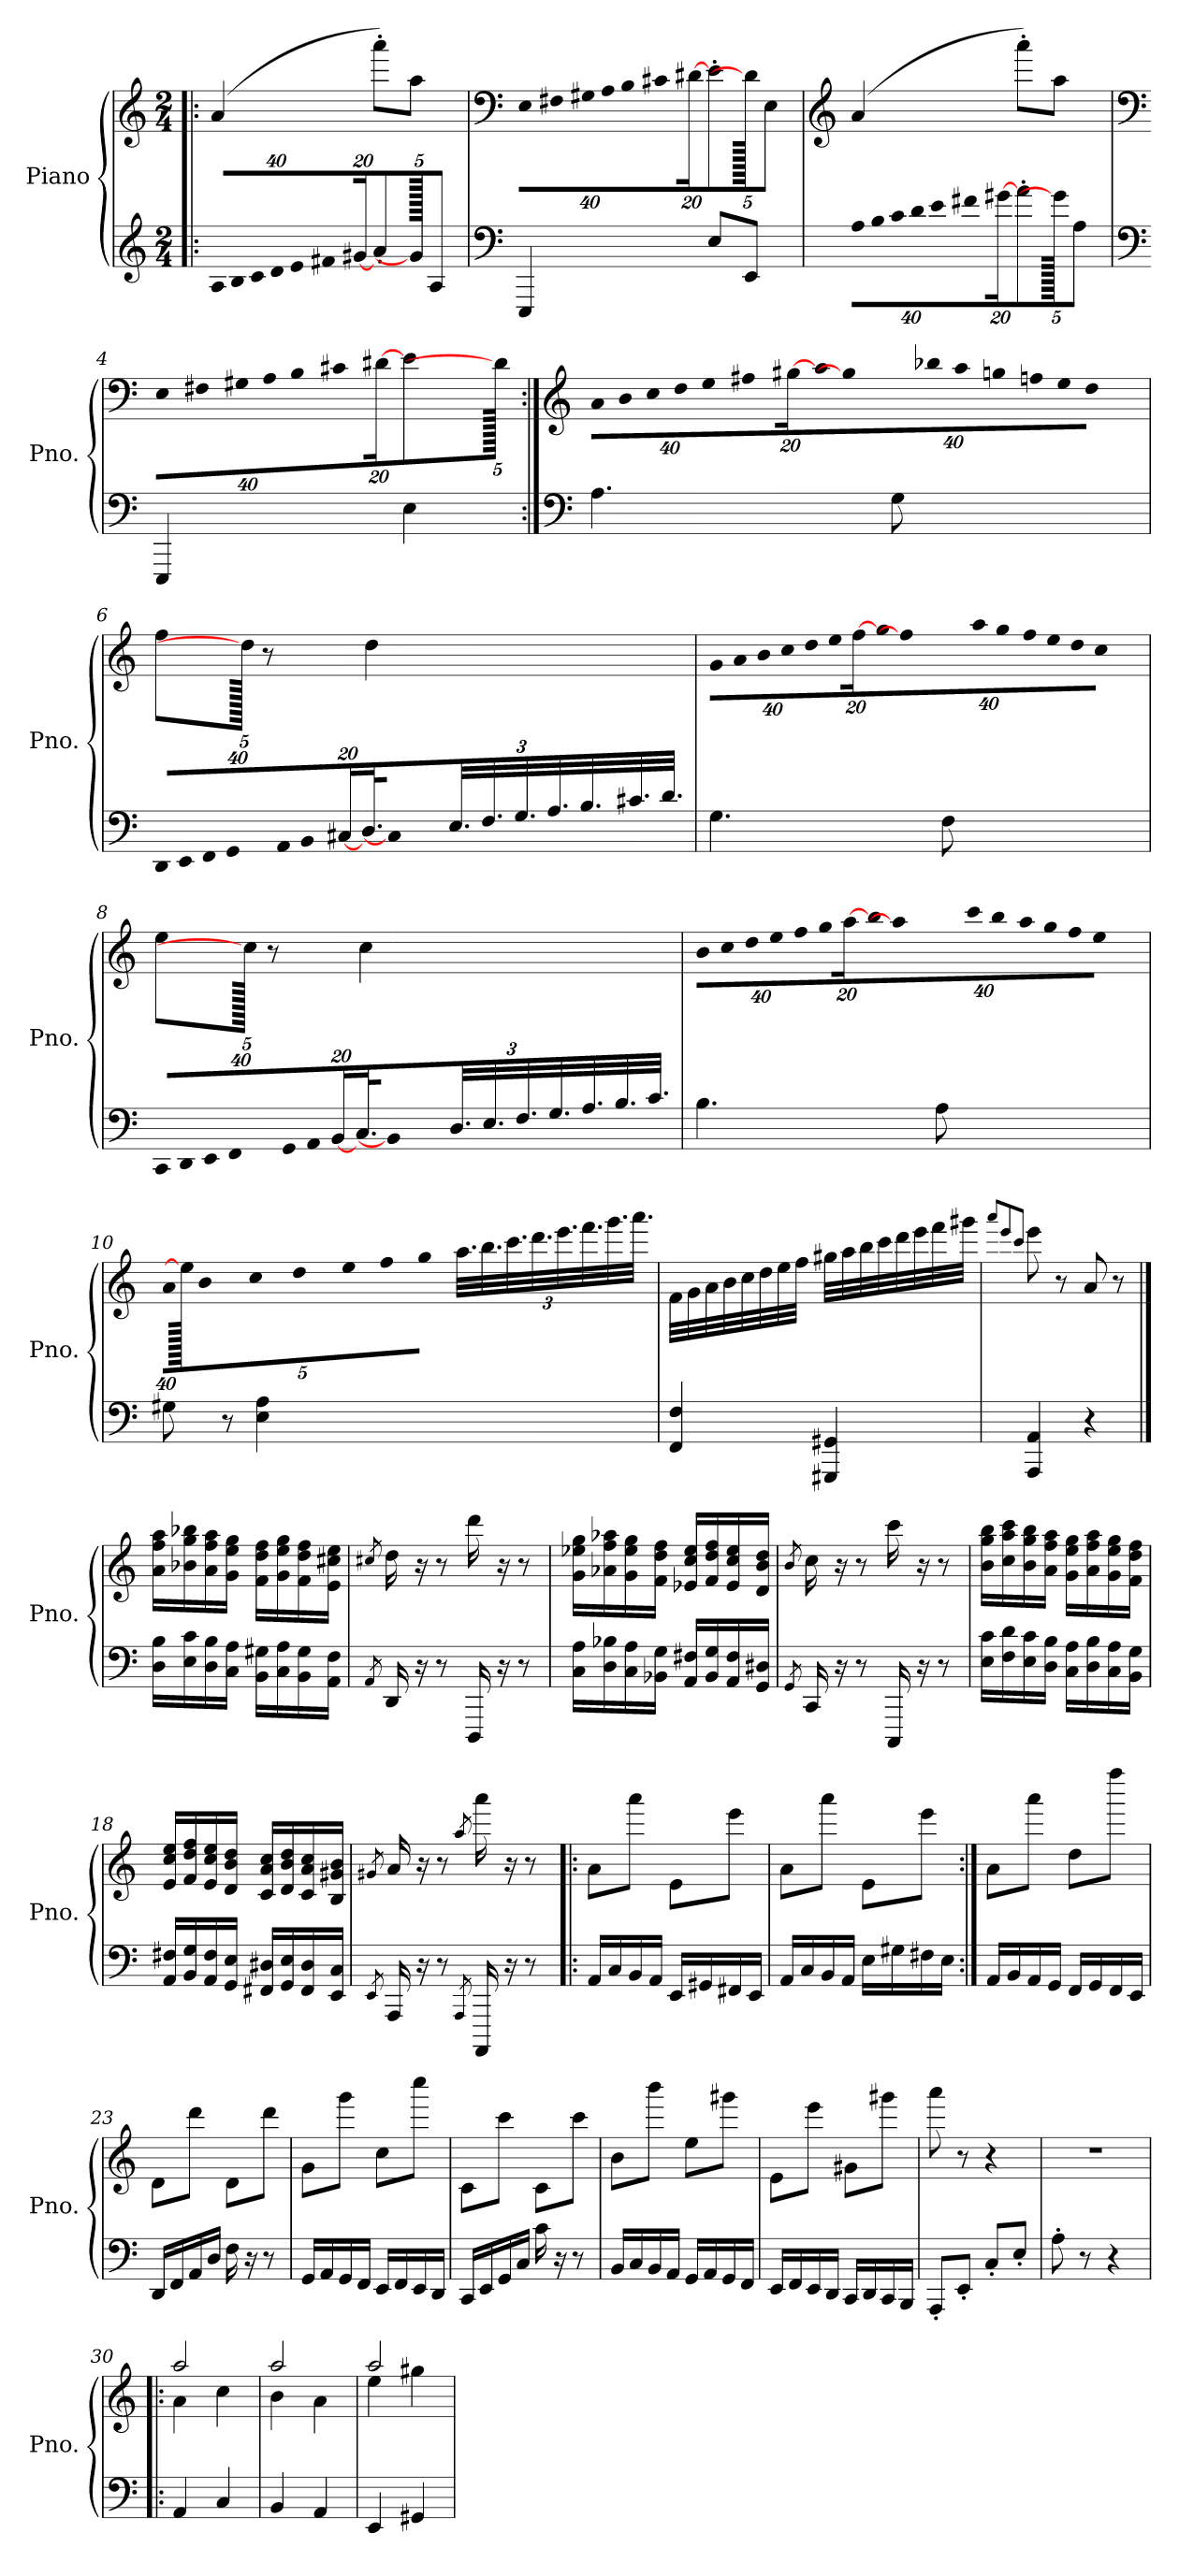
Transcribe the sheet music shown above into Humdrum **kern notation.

**kern	**kern
*part1	*part1
*staff2	*staff1
*I"Piano	*
*I'Pno.	*
*clefG2	*clefG2
*k[]	*k[]
*M2/4	*M2/4
*MM150	*MM150
*Xbrackettup	*
=1!|:	=1!|:
!LO:N:vis=16	!
640%23A/LL	(4a/
!LO:N:vis=16	!
640%23B/	.
!LO:N:vis=16	!
640%23c/	.
!LO:N:vis=16	!
640%23d/	.
!LO:N:vis=16	!
640%23e/	.
!LO:N:vis=16	!
640%23f#X/	.
[320%11g#X/JJ	.
8a'/L	8aaa'\L)
640g#/JJ]	8aa\J
8A/J	.
.	640ryy
=2	=2
*clefF4	*clefF4
*	*Xbrackettup
!	!LO:N:vis=16
4EEE/	640%23E\LL
!	!LO:N:vis=16
.	640%23F#X\
!	!LO:N:vis=16
.	640%23G#X\
!	!LO:N:vis=16
.	640%23A\
!	!LO:N:vis=16
.	640%23B\
!	!LO:N:vis=16
.	640%23c#X\
.	[320%11d#X\JJ
8E/L	8e'\L
8EE/J	640d#\JJ]
.	8E\J
640ryy	.
=3	=3
*	*clefG2
!LO:N:vis=16	!
640%23A\LL	(4a/
!LO:N:vis=16	!
640%23B\	.
!LO:N:vis=16	!
640%23c\	.
!LO:N:vis=16	!
640%23d\	.
!LO:N:vis=16	!
640%23e\	.
!LO:N:vis=16	!
640%23f#X\	.
[320%11g#X\JJ	.
8a'\L	8aaa'\L)
640g#\JJ]	8aa\J
8A\J	.
.	640ryy
!!LO:LB:g=z
=4	=4
*clefF4	*clefF4
!	!LO:N:vis=16
4EEE/	640%23E\LL
!	!LO:N:vis=16
.	640%23F#X\
!	!LO:N:vis=16
.	640%23G#X\
!	!LO:N:vis=16
.	640%23A\
!	!LO:N:vis=16
.	640%23B\
!	!LO:N:vis=16
.	640%23c#X\
.	[320%11d#X\JJ
4E\	4e\
640ryy	640d#\JJ]
=5:|!	=5:|!
*clefF4	*clefG2
!	!LO:N:vis=16
4.A\	640%23a\LL
!	!LO:N:vis=16
.	640%23b\
!	!LO:N:vis=16
.	640%23cc\
!	!LO:N:vis=16
.	640%23dd\
!	!LO:N:vis=16
.	640%23ee\
!	!LO:N:vis=16
.	640%23ff#X\
.	[320%11gg#X\JJ
!	!LO:N:vis=16
.	640%23aa\LL
.	640gg#\JJ]
!	!LO:N:vis=16
.	640%23bb-X\
!	!LO:N:vis=16
.	640%23aa\
!	!LO:N:vis=16
.	640%23ggn\
8G\	.
!	!LO:N:vis=16
.	640%23ffn\
!	!LO:N:vis=16
.	640%23ee\
.	[320%11dd\JJ
640ryy	.
!!LO:LB:g=z
=6	=6
!LO:N:vis=16	!
640%23DD/LL	8ff\
!LO:N:vis=16	!
640%23EE/	.
!LO:N:vis=16	!
640%23FF/	.
!LO:N:vis=16	!
640%23GG/	.
.	640dd\JJ]
.	8r
!LO:N:vis=16	!
640%23AA/	.
!LO:N:vis=16	!
640%23BB/	.
[320%11C#X/JJ	.
48.D\LLL	.
.	4dd\
640C#/JJ]	.
48.E\	.
48.F\	.
48.G\	.
48.A\	.
48.B\	.
48.c#X\	.
48.d\JJJ	.
=7	=7
!	!LO:N:vis=16
4.G\	640%23g\LL
!	!LO:N:vis=16
.	640%23a\
!	!LO:N:vis=16
.	640%23b\
!	!LO:N:vis=16
.	640%23cc\
!	!LO:N:vis=16
.	640%23dd\
!	!LO:N:vis=16
.	640%23ee\
.	[320%11ff\JJ
!	!LO:N:vis=16
.	640%23gg\LL
.	640ff\JJ]
!	!LO:N:vis=16
.	640%23aa\
!	!LO:N:vis=16
.	640%23gg\
!	!LO:N:vis=16
.	640%23ff\
8F\	.
!	!LO:N:vis=16
.	640%23ee\
!	!LO:N:vis=16
.	640%23dd\
.	[320%11cc\JJ
640ryy	.
=8	=8
!LO:N:vis=16	!
640%23CC/LL	8ee\
!LO:N:vis=16	!
640%23DD/	.
!LO:N:vis=16	!
640%23EE/	.
!LO:N:vis=16	!
640%23FF/	.
.	640cc\JJ]
.	8r
!LO:N:vis=16	!
640%23GG/	.
!LO:N:vis=16	!
640%23AA/	.
[320%11BB/JJ	.
48.C\LLL	.
.	4cc\
640BB/JJ]	.
48.D\	.
48.E\	.
48.F\	.
48.G\	.
48.A\	.
48.B\	.
48.c\JJJ	.
!!LO:LB:g=z
=9	=9
!	!LO:N:vis=16
4.B\	640%23b\LL
!	!LO:N:vis=16
.	640%23cc\
!	!LO:N:vis=16
.	640%23dd\
!	!LO:N:vis=16
.	640%23ee\
!	!LO:N:vis=16
.	640%23ff\
!	!LO:N:vis=16
.	640%23gg\
.	[320%11aa\JJ
!	!LO:N:vis=16
.	640%23bb\LL
.	640aa\JJ]
!	!LO:N:vis=16
.	640%23ccc\
!	!LO:N:vis=16
.	640%23bb\
!	!LO:N:vis=16
.	640%23aa\
8A\	.
!	!LO:N:vis=16
.	640%23gg\
!	!LO:N:vis=16
.	640%23ff\
.	[320%11ee\JJ
640ryy	.
=10	=10
!	!LO:N:vis=16
8G#X\	640%23a\LL
.	640ee\JJ]
!	!LO:N:vis=16
.	640%23b\
!	!LO:N:vis=16
.	640%23cc\
!	!LO:N:vis=16
.	640%23dd\
8r	.
!	!LO:N:vis=16
.	640%23ee\
!	!LO:N:vis=16
.	640%23ff\
!	!LO:N:vis=16
.	640%23gg\JJ
4E\ 4A\	.
.	48.aa\LLL
.	48.bb\
.	48.ccc\
.	48.ddd\
.	48.eee\
.	48.fff\
.	48.ggg\
.	48.aaa\JJJ
320ryy	.
!!LO:LB:g=z
=11	=11
4FF/ 4F/	32f\LLL
.	32g\
.	32a\
.	32b\
.	32cc\
.	32dd\
.	32ee\
.	32ff\JJJ
4GGG#X/ 4GG#X/	32gg#X\LLL
.	32aa\
.	32bb\
.	32ccc\
.	32ddd\
.	32eee\
.	32fff\
.	32ggg#X\JJJ
=12	=12
.	8qaaa/L
.	8qeee/
.	8qccc/J
4AAA/ 4AA/	8eee\
.	8r
4r	8a/
.	8r
!!LO:PB:g=z
==13	==13
16D\ 16B\LL	16a\ 16ff\ 16aa\LL
16E\ 16c\	16b-X\ 16gg\ 16bb-X\
16D\ 16B\	16a\ 16ff\ 16aa\
16C\ 16A\JJ	16g\ 16ee\ 16gg\JJ
16BB\ 16G#X\LL	16f\ 16dd\ 16ff\LL
16C\ 16A\	16g\ 16ee\ 16gg\
16BB\ 16G#\	16f\ 16dd\ 16ff\
16AA\ 16F\JJ	16e\ 16cc#X\ 16ee\JJ
=14	=14
8qAA/	8qcc#X/
16DD/	16dd\
16r	16r
8r	8r
16DDD/	16ddd\
16r	16r
8r	8r
=15	=15
16C\ 16A\LL	16g\ 16ee-X\ 16gg\LL
16D\ 16B-X\	16a-X\ 16ff\ 16aa-X\
16C\ 16A\	16g\ 16ee-\ 16gg\
16BB-X\ 16G\JJ	16f\ 16dd\ 16ff\JJ
16AA/ 16F#X/LL	16e-X/ 16cc/ 16ee-/LL
16BB-/ 16G/	16f/ 16dd/ 16ff/
16AA/ 16F#/	16e-/ 16cc/ 16ee-/
16GG/ 16D#X/JJ	16d/ 16b/ 16dd/JJ
=16	=16
8qGG/	8qb/
16CC/	16cc\
16r	16r
8r	8r
16CCC/	16ccc\
16r	16r
8r	8r
!!LO:LB:g=z
=17	=17
16E\ 16c\LL	16b\ 16gg\ 16bb\LL
16F\ 16d\	16cc\ 16aa\ 16ccc\
16E\ 16c\	16b\ 16gg\ 16bb\
16D\ 16B\JJ	16a\ 16ff\ 16aa\JJ
16C\ 16A\LL	16g\ 16ee\ 16gg\LL
16D\ 16B\	16a\ 16ff\ 16aa\
16C\ 16A\	16g\ 16ee\ 16gg\
16BB\ 16G\JJ	16f\ 16dd\ 16ff\JJ
=18	=18
16AA/ 16F#X/LL	16e/ 16cc/ 16ee/LL
16BB/ 16G/	16f/ 16dd/ 16ff/
16AA/ 16F#/	16e/ 16cc/ 16ee/
16GG/ 16E/JJ	16d/ 16b/ 16dd/JJ
16FF#X/ 16D#X/LL	16c/ 16a/ 16cc/LL
16GG/ 16E/	16d/ 16b/ 16dd/
16FF#/ 16D#/	16c/ 16a/ 16cc/
16EE/ 16C/JJ	16B/ 16g#X/ 16b/JJ
=19	=19
8qEE/	8qg#X/
16AAA/	16a/
16r	16r
8r	8r
8qAAA/	8qaa/
16AAAA/	16aaa\
16r	16r
8r	8r
!!LO:LB:g=z
=20!|:	=20!|:
16AA/LL	8a\L
16C/	.
16BB/	8aaa\J
16AA/JJ	.
16EE/LL	8e\L
16GG#X/	.
16FF#X/	8eee\J
16EE/JJ	.
=21	=21
16AA/LL	8a\L
16C/	.
16BB/	8aaa\J
16AA/JJ	.
16E\LL	8e\L
16G#X\	.
16F#X\	8eee\J
16E\JJ	.
=22:|!	=22:|!
16AA/LL	8a\L
16BB/	.
16AA/	8aaa\J
16GG/JJ	.
16FF/LL	8dd\L
16GG/	.
16FF/	8ffff\J
16EE/JJ	.
=23	=23
16DD/LL	8d\L
16FF/	.
16AA/	8ddd\J
16D/JJ	.
16F\	8d\L
16r	.
8r	8ddd\J
!!LO:LB:g=z
=24	=24
16GG/LL	8g\L
16AA/	.
16GG/	8ggg\J
16FF/JJ	.
16EE/LL	8cc\L
16FF/	.
16EE/	8cccc\J
16DD/JJ	.
=25	=25
16CC/LL	8c\L
16EE/	.
16GG/	8ccc\J
16C/JJ	.
16c\	8c\L
16r	.
8r	8ccc\J
=26	=26
16BB/LL	8b\L
16C/	.
16BB/	8bbb\J
16AA/JJ	.
16GG/LL	8ee\L
16AA/	.
16GG/	8ggg#X\J
16FF/JJ	.
=27	=27
16EE/LL	8e\L
16FF/	.
16EE/	8eee\J
16DD/JJ	.
16CC/LL	8g#X\L
16DD/	.
16CC/	8ggg#X\J
16BBB/JJ	.
=28	=28
8AAA'/L	8aaa\
8EE'/J	8r
8C'/L	4r
8E'/J	.
=29	=29
8A'\	2r
8r	.
4r	.
!!LO:LB:g=z
=30!|:	=30!|:
*	*MM110
*	*^
4AA/	2aa/	4a\
4C/	.	4cc\
=31	=31	=31
4BB/	2aa/	4b\
4AA/	.	4a\
=32	=32	=32
4EE/	2aa/	4ee\
4GG#X/	.	4gg#X\
*	*v	*v
=	=
*-	*-
